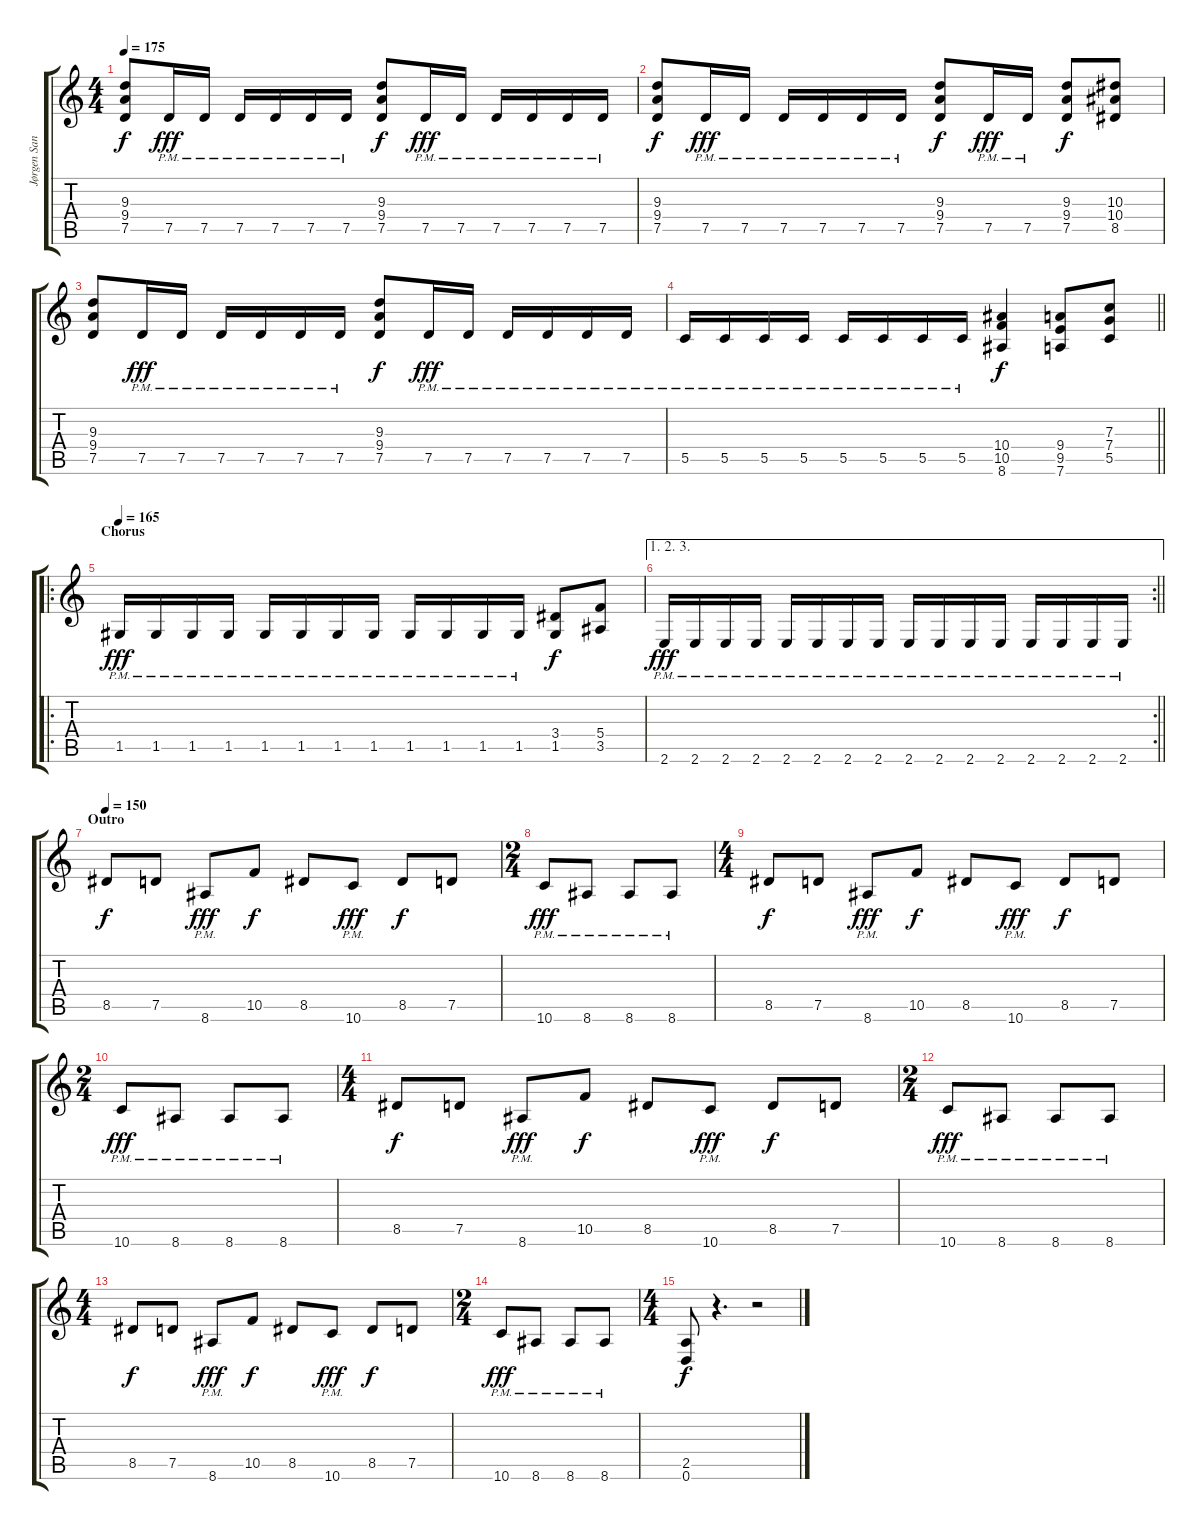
\track ("Jørgen Sandau" "Jørgen San") {instrument distortionguitar}
\staff {score tabs}
\tuning (D4 A3 F3 C3 G2 D2) {hide}
\ts (4 4)
\tempo 175
\clef g2
\ks c
(9.3 9.4 7.5).8{dy f} 7.5{pm}.16{dy fff} 7.5{pm}.16 7.5{pm}.16 7.5{pm}.16 7.5{pm}.16 7.5{pm}.16 (9.3 9.4 7.5).8{dy f} 7.5{pm}.16{dy fff} 7.5{pm}.16 7.5{pm}.16 7.5{pm}.16 7.5{pm}.16 7.5{pm}.16 |
(9.3 9.4 7.5).8{dy f} 7.5{pm}.16{dy fff} 7.5{pm}.16 7.5{pm}.16 7.5{pm}.16 7.5{pm}.16 7.5{pm}.16 (9.3 9.4 7.5).8{dy f} 7.5{pm}.16{dy fff} 7.5{pm}.16 (9.3 9.4 7.5).8{dy f} (10.3 10.4 8.5).8 |
(9.3 9.4 7.5).8 7.5{pm}.16{dy fff} 7.5{pm}.16 7.5{pm}.16 7.5{pm}.16 7.5{pm}.16 7.5{pm}.16 (9.3 9.4 7.5).8{dy f} 7.5{pm}.16{dy fff} 7.5{pm}.16 7.5{pm}.16 7.5{pm}.16 7.5{pm}.16 7.5{pm}.16 |
\barLineRight lightlight
5.5{pm}.16 5.5{pm}.16 5.5{pm}.16 5.5{pm}.16 5.5{pm}.16 5.5{pm}.16 5.5{pm}.16 5.5{pm}.16 (10.4 10.5 8.6).4{dy f} (9.4 9.5 7.6).8 (7.3 7.4 5.5).8 |
\ro
\section ("" "Chorus")
\tempo 165
1.5{pm}.16{dy fff} 1.5{pm}.16 1.5{pm}.16 1.5{pm}.16 1.5{pm}.16 1.5{pm}.16 1.5{pm}.16 1.5{pm}.16 1.5{pm}.16 1.5{pm}.16 1.5{pm}.16 1.5{pm}.16 (3.4 1.5).8{dy f} (5.4 3.5).8 |
\ae (1 2 3)
\rc 2
\barLineRight lightlight
2.6{pm}.16{dy fff} 2.6{pm}.16 2.6{pm}.16 2.6{pm}.16 2.6{pm}.16 2.6{pm}.16 2.6{pm}.16 2.6{pm}.16 2.6{pm}.16 2.6{pm}.16 2.6{pm}.16 2.6{pm}.16 2.6{pm}.16 2.6{pm}.16 2.6{pm}.16 2.6{pm}.16 |
\section ("" "Outro")
\tempo 150
8.5.8{dy f} 7.5.8 8.6{pm}.8{dy fff} 10.5.8{dy f} 8.5.8 10.6{pm}.8{dy fff} 8.5.8{dy f} 7.5.8 |
\ts (2 4)
10.6{pm}.8{dy fff} 8.6{pm}.8 8.6{pm}.8 8.6{pm}.8 |
\ts (4 4)
8.5.8{dy f} 7.5.8 8.6{pm}.8{dy fff} 10.5.8{dy f} 8.5.8 10.6{pm}.8{dy fff} 8.5.8{dy f} 7.5.8 |
\ts (2 4)
10.6{pm}.8{dy fff} 8.6{pm}.8 8.6{pm}.8 8.6{pm}.8 |
\ts (4 4)
8.5.8{dy f} 7.5.8 8.6{pm}.8{dy fff} 10.5.8{dy f} 8.5.8 10.6{pm}.8{dy fff} 8.5.8{dy f} 7.5.8 |
\ts (2 4)
10.6{pm}.8{dy fff} 8.6{pm}.8 8.6{pm}.8 8.6{pm}.8 |
\ts (4 4)
8.5.8{dy f} 7.5.8 8.6{pm}.8{dy fff} 10.5.8{dy f} 8.5.8 10.6{pm}.8{dy fff} 8.5.8{dy f} 7.5.8 |
\ts (2 4)
10.6{pm}.8{dy fff} 8.6{pm}.8 8.6{pm}.8 8.6{pm}.8 |
\ts (4 4)
(2.5 0.6).8{dy f} r.4{d} r.2
